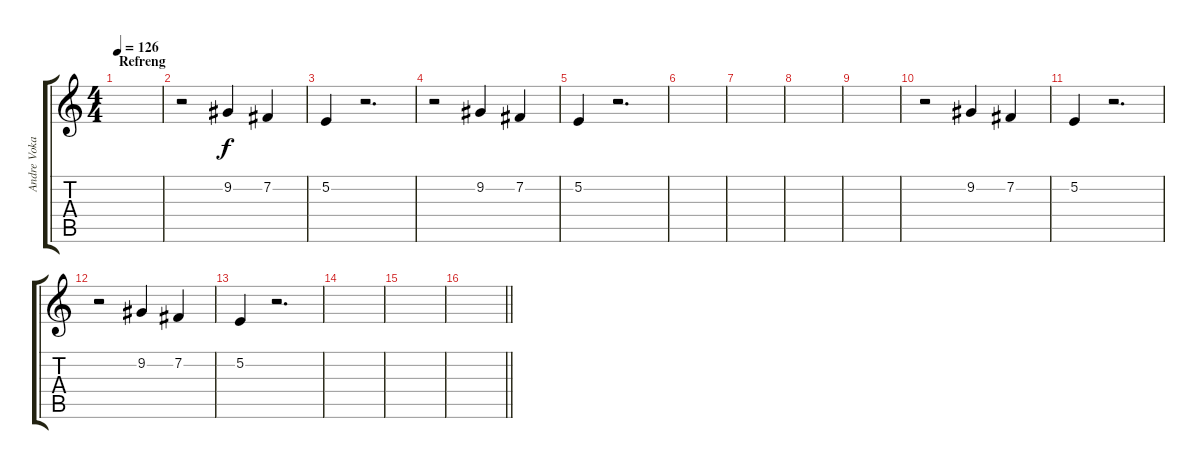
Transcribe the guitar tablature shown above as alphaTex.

\track ("Andre Vokal" "Andre Voka") {instrument choiraahs}
\staff {score tabs}
\tuning (E4 B3 G3 D3 A2 E2) {hide}
\ts (4 4)
\section ("" "Refreng")
\tempo 126
\clef g2
\ks c
|
r.2 9.2.4 7.2.4 |
5.2.4 r.2{d} |
r.2 9.2.4 7.2.4 |
5.2.4 r.2{d} |
|
|
|
|
r.2 9.2.4 7.2.4 |
5.2.4 r.2{d} |
r.2 9.2.4 7.2.4 |
5.2.4 r.2{d} |
|
|
\barLineRight lightlight
